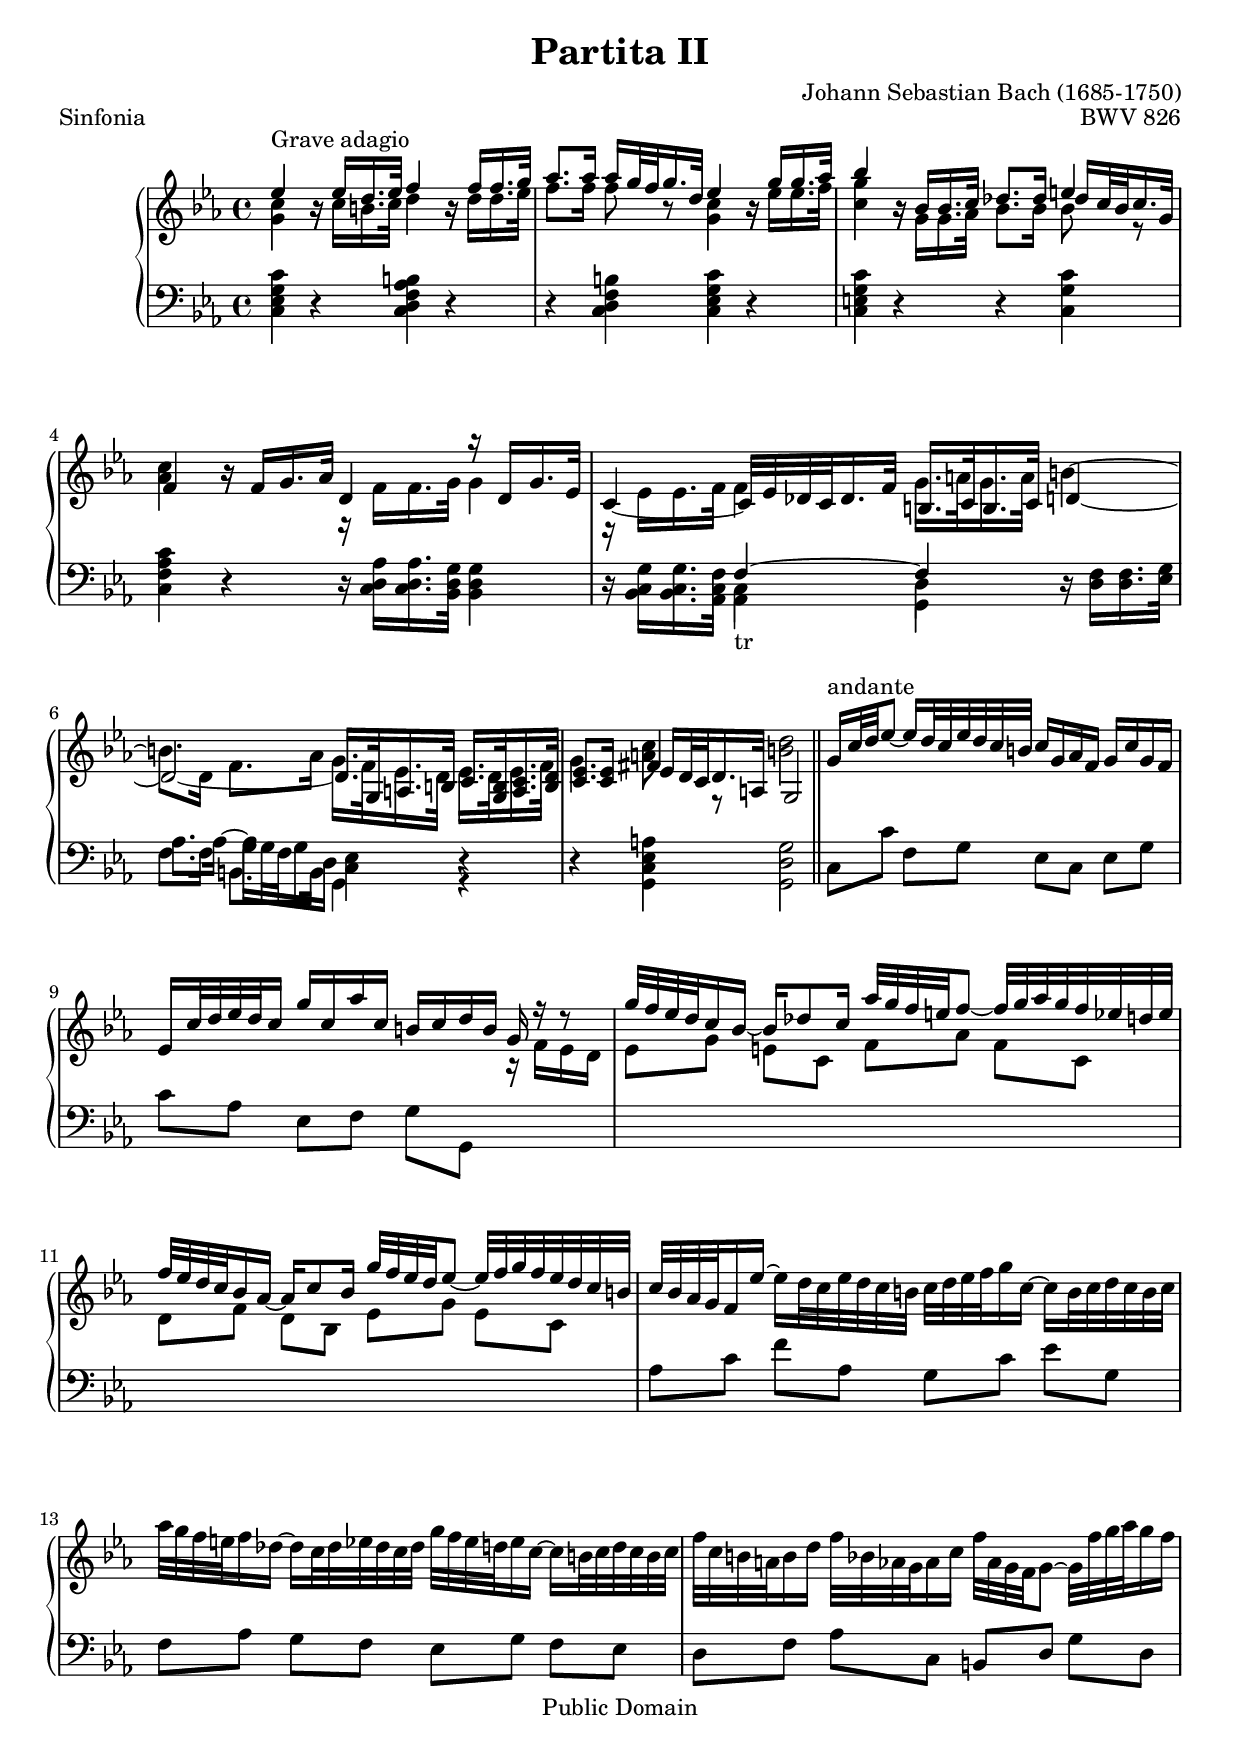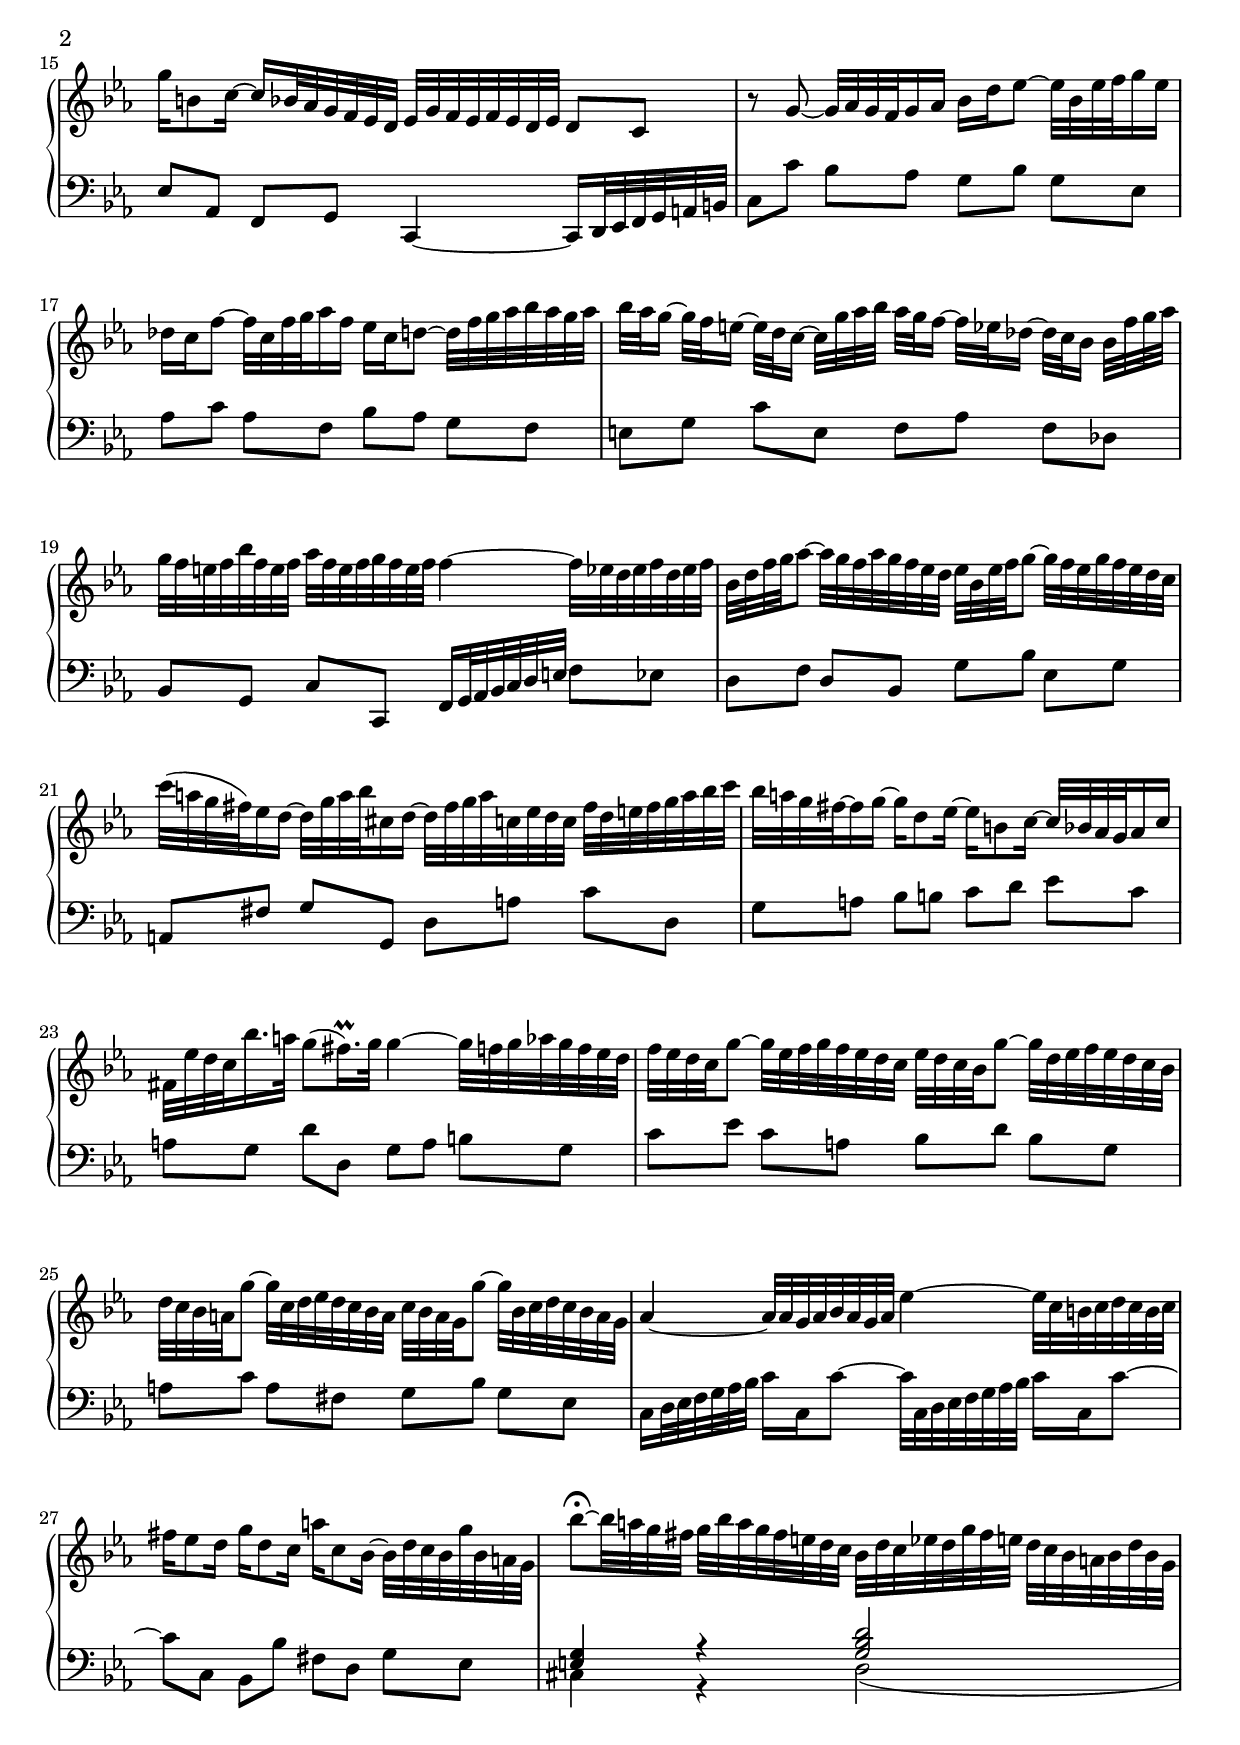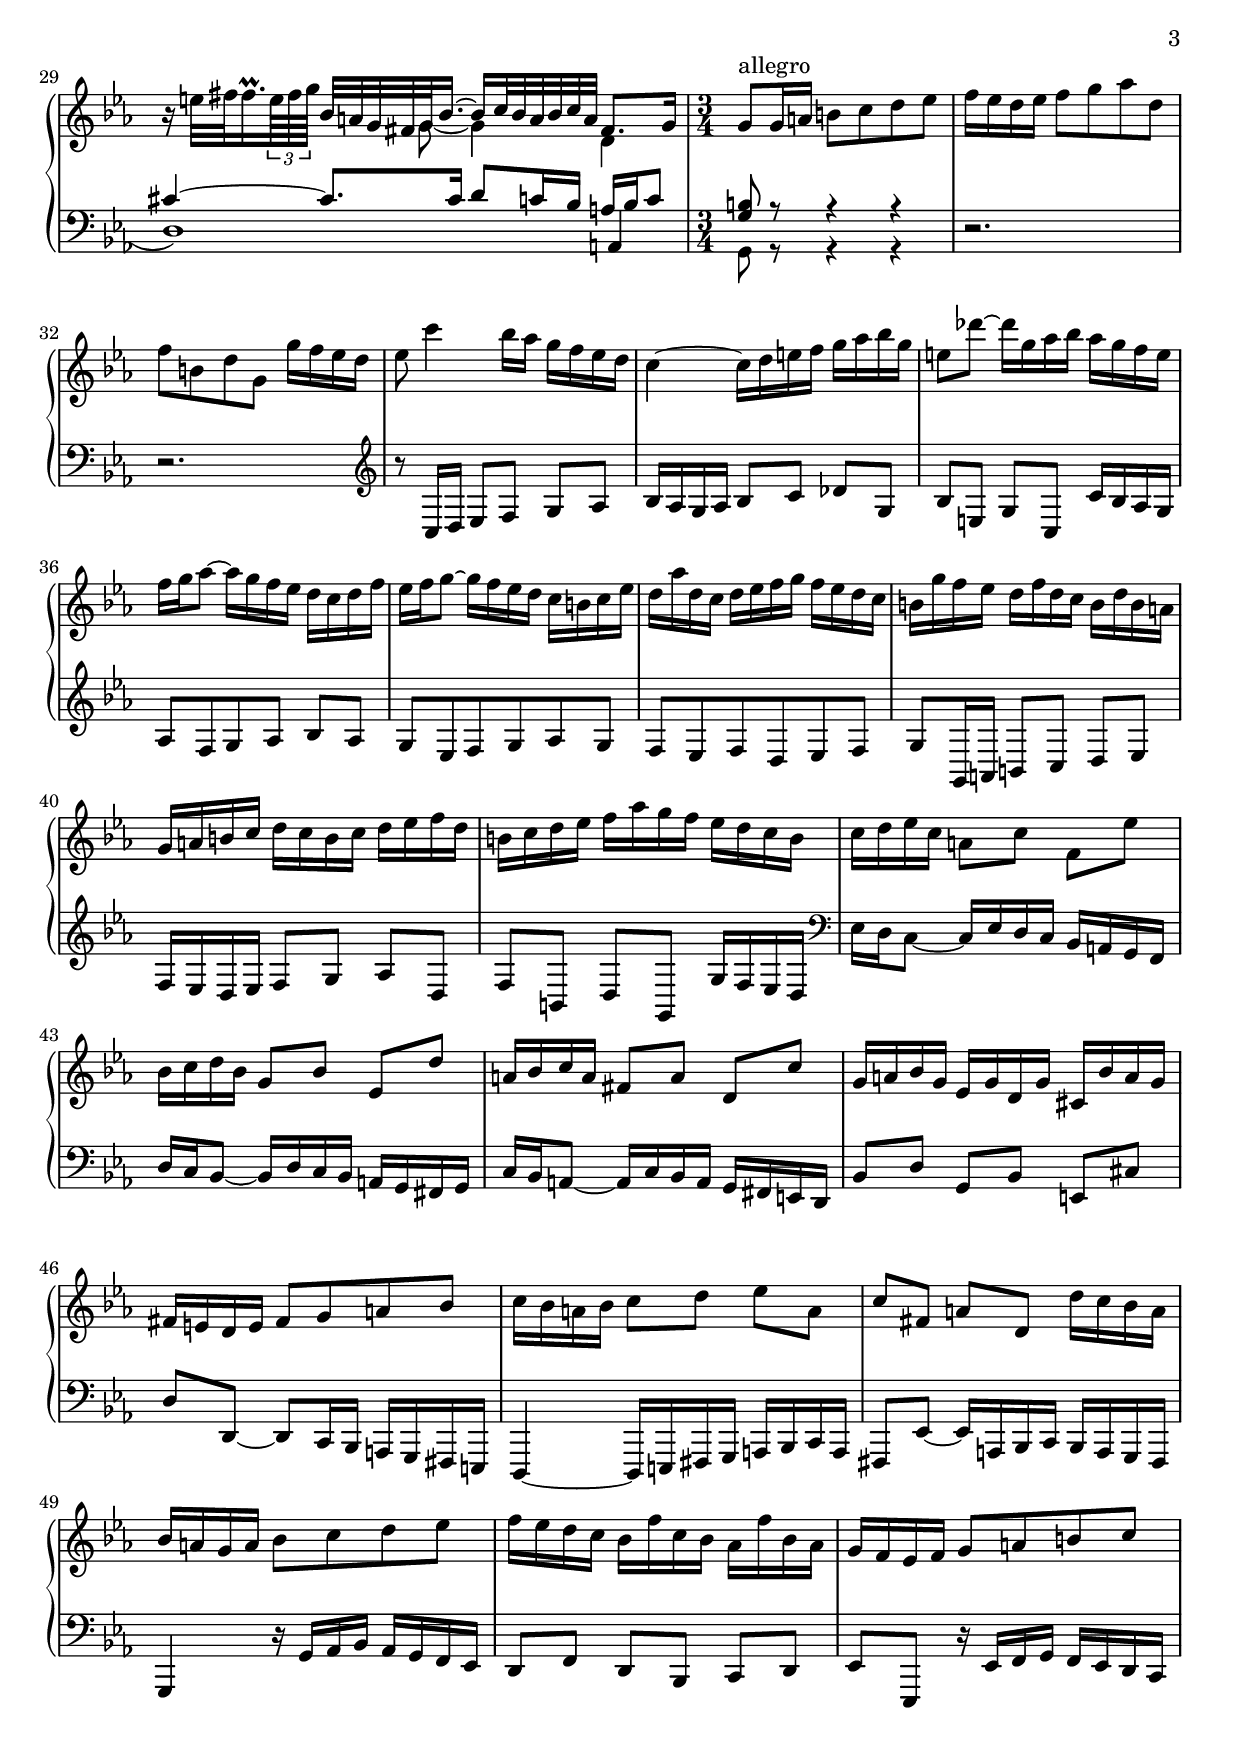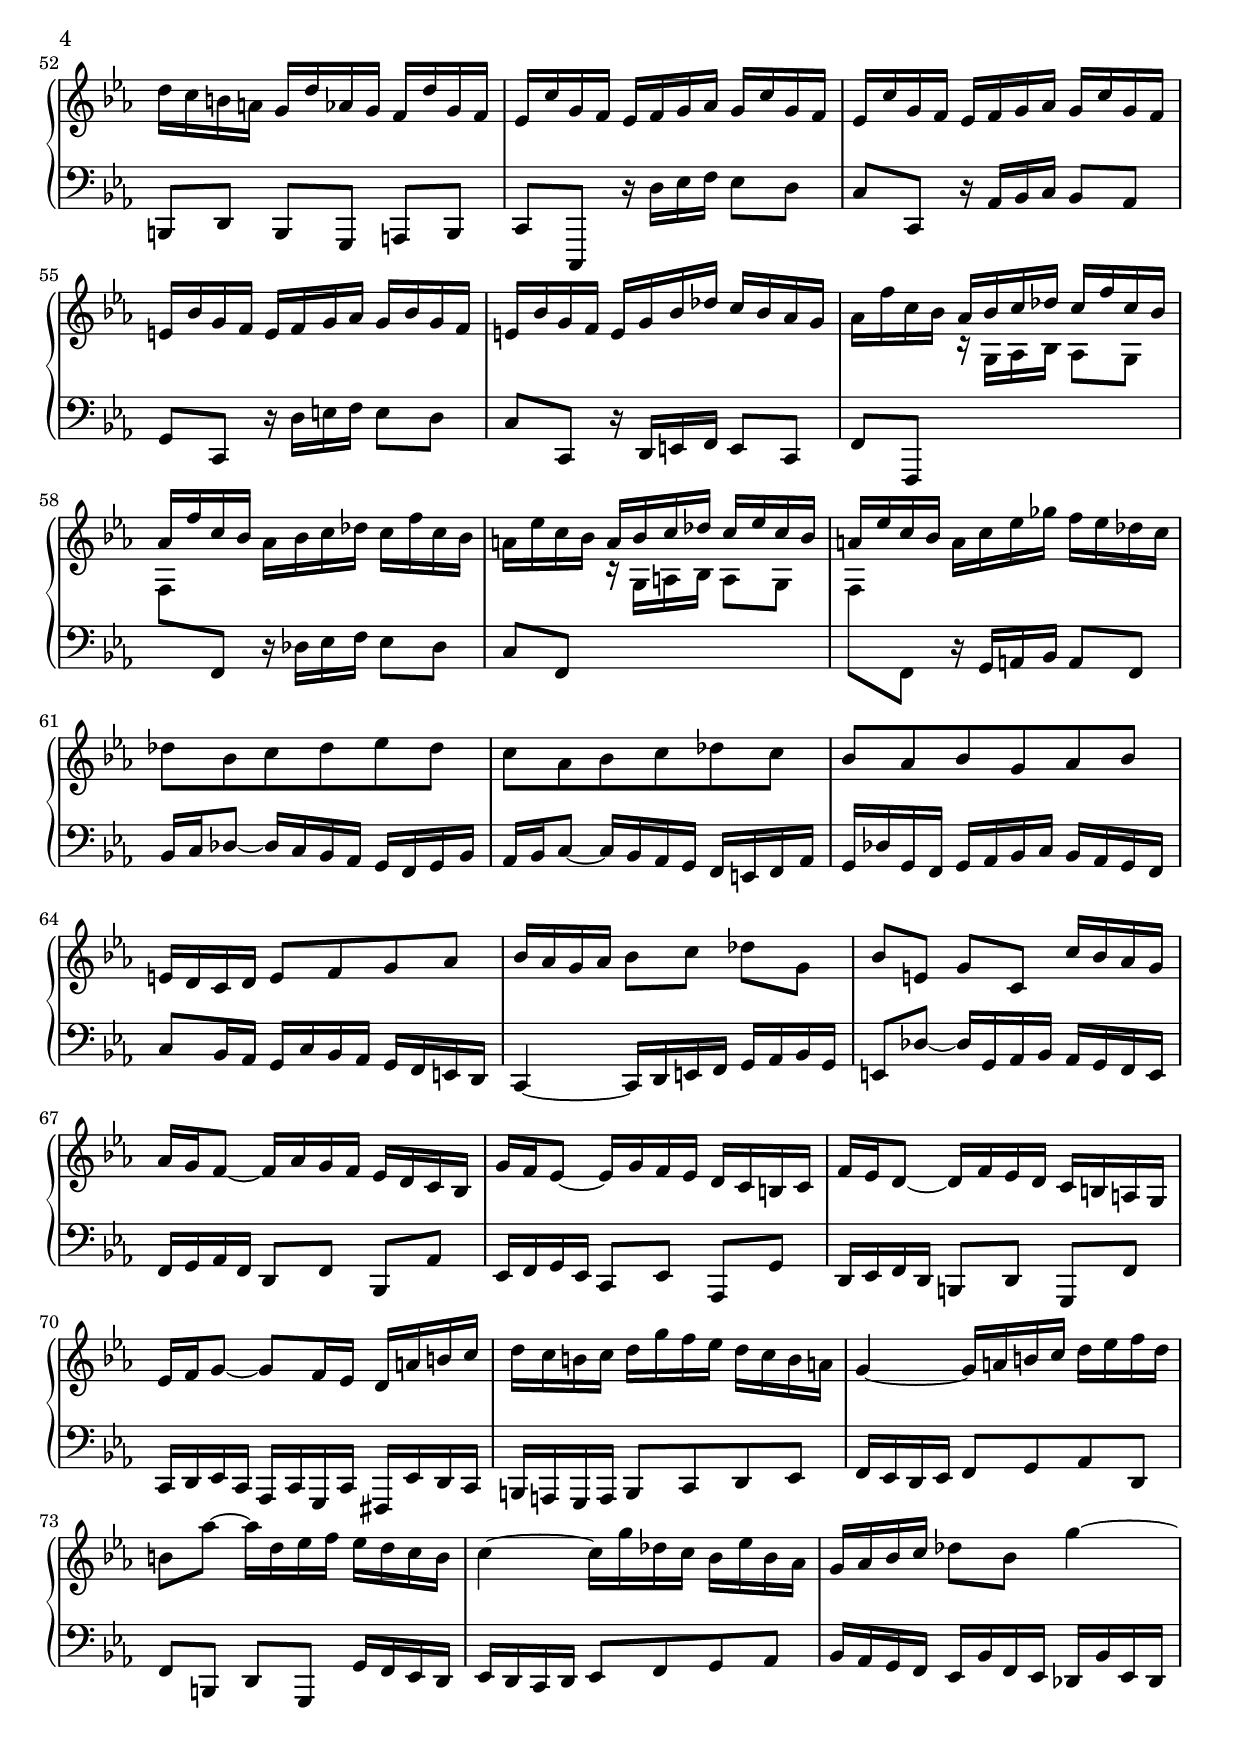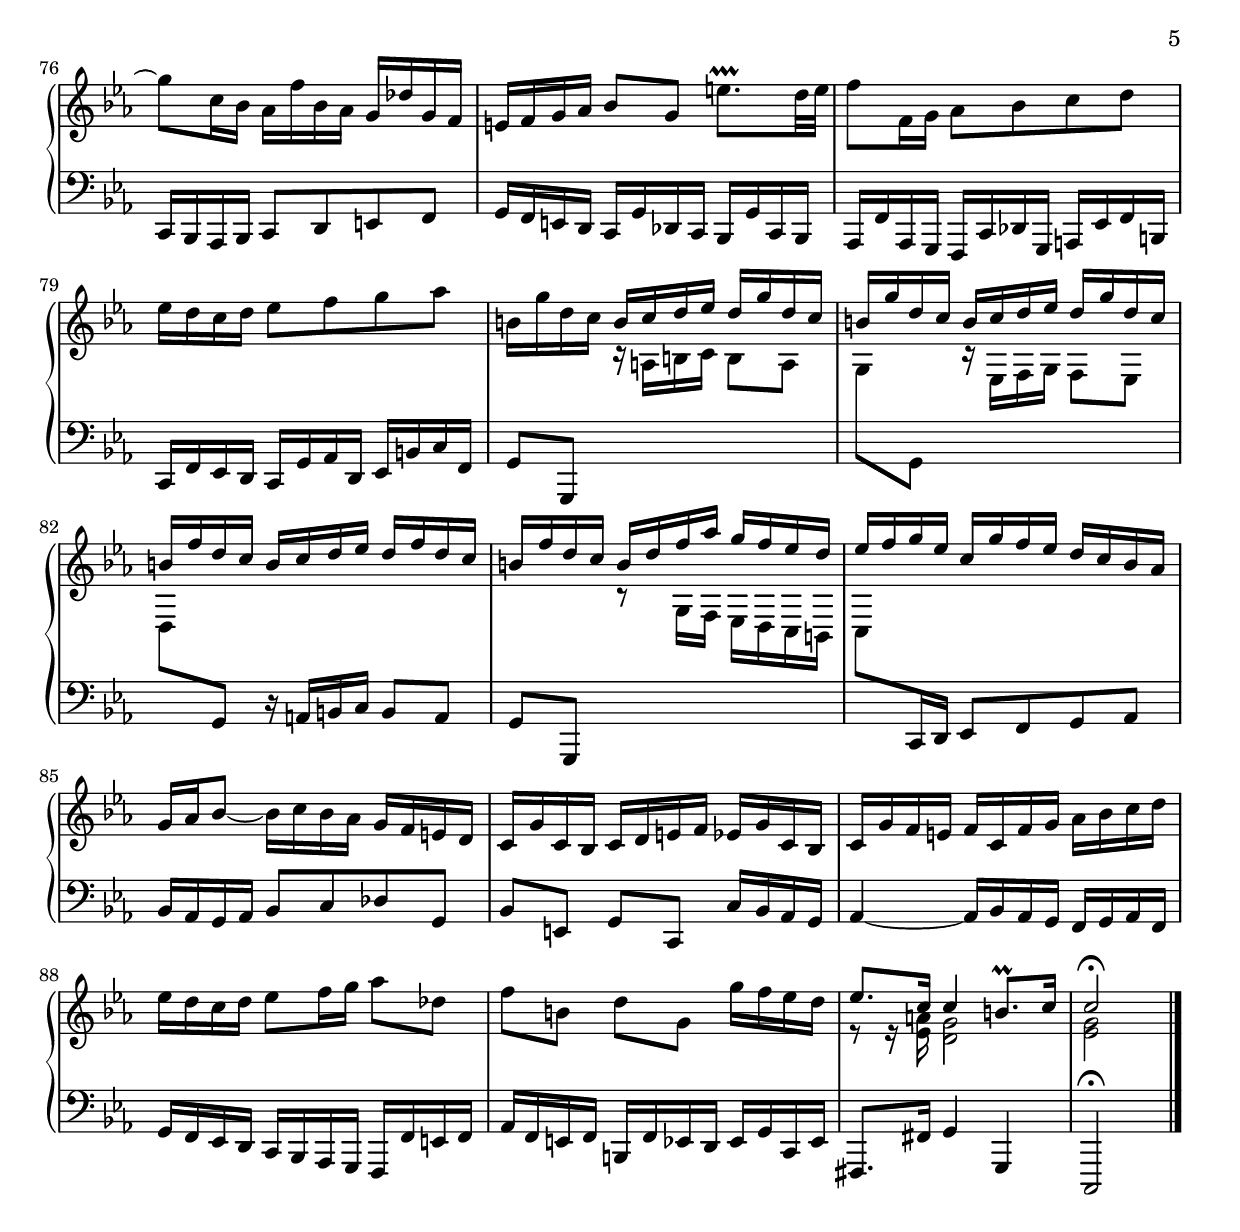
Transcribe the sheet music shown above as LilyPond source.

\header {
  filename =    ""
  title =       "Partita II"
  piece =       "Sinfonia"
  description = "6 Partite per il clavicembalo, Partita II (c-minor)"
  opus =        "BWV 826"
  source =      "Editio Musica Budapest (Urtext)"
  composer =    "Johann Sebastian Bach (1685-1750)"
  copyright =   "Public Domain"
}

\version "1.3.146"

global =  \notes {
	\time 4/4
	\key es \major
	\skip 1*7
	\bar "||"
	\skip 1*22
	\time 3/4
	\skip 2.*62
	\bar "|."
}
  
hoyreOpp =  \notes\relative c''  {
	\stemUp
	es4^"Grave adagio" r16 [es d16. es32] f4 r16 [f16 f16. g32] |
	[as8. as16] [as16 g32 f g16. d32] es4 r16 [g g16. as32] |
%3
	bes4 r16 [bes,16 bes16. c32] [des8. des16] 
	< 
		{ \stemUp e4 }
		\\
		\\ 
		{  [des16 c32 bes c16. g32] }
	>
%4
	f4 \stemBoth r16 [f g16. as32] \stemUp d,4 r16 [d g16. es32] |
	c4 ~ [c32 es des c des16. f32] [b,16. c32 b16. c32] d4 ~ |
	d2 ~ [d16. g,32 a16. b32] [c16. <b32 g> <c16. a> <d32 b>] |
	<[es8. c> <es16 c>]
	 <
		{  fis4 }\\
		\\
		{  [es16 d32 c d16. a32] }
	> g2
}

hoyreNed =  \notes\relative c'' {
	\clef violin
	\stemDown
	<c4 g> r16 [c b16. c32] d4 r16 [d d16. es32] |
	[f8. f16] f8 r <c4 g> r16 [es16 es16. f32] |
	<c4 g' > r16 [g16 g16. as32] [bes8. bes16] bes8 r |
	<c4 as> r16 s16*3 r16 [f, f16. g32] g4 |
%5
	r16 [es es16. f32] f4 [g16. a32 g16. a32] b4 ~ |
	[b8. d,16] [f8. as16] [g16. f32 es16. d32] [es16. d32 es16. f32] |
	g4 <c8 a> r <d2 b>
}

venstreOpp =  \notes\relative c' {
	\clef bass
	\stemUp
	<c4 g es> r <b as f d> r |
	r <b f d> <c g es> r |
	<c g e> r r <c g> |
	<c as f> r r16 <[as d,><as16. d,><g32 d>] <g4 d> |
%5
	r16 <[g c,><g16. c,><f32 c>] 
	<
		{ f4~ f}\\
		{ c4 d}
	> r16 [f f16. g32] |
%6
	[as8. as16]~ [as g32 f g16 d] <es4 c> r |
	r <a es c> <g2 d>
}

venstreNed =  \notes\relative c{
	\stemDown
	c4 r c r | r c c r | c r r c | c r r16 [c c16. bes32] bes4 |
	r16 [bes bes16. as32] as4_"tr" g r16 [d' d16. es32] |
	<
	  \\
	  {  s4 g} \\
	  \\
	  { [f8. f16] [b,8. b16] g4 r | }
	>
	r g g2	
}

andanteEn =  \notes\relative c''{
	[g16^"andante" c32 d es8~] [es16 d32 c es d c b] [c16 g as f] [g c g f] |
	[es16 c'32 d es d c16] [g' c, as' c,] [b c d b] g16 r16 r8 |
%10
	\stemUp [g'32 f es d c16 bes~] [bes des8 c16] 
	[as'32 g f e f8~] [f32 g as g f es d es] |
	[f es d c bes16 as~] [as c8 bes16] 
	[g'32 f es d es8~] [es32 f g f es d c b]
%12
	\stemBoth
	[c bes as g f16 es'~] [es d32 c es d c b]
	[c d es f g16 c,~] [c b32 c d c b c] |
	[as'32 g f e f16 des~] [des c32 des es des c des]
	[g f es d es16 c~] [c b32 c d c b c]
%14
	[f c b a b16 d] [f32 bes, as g as16 c] 
	[f32 as, g f g8~] [g32 f' g as g16 f] |
	[g16 b,8 c16~] [c16 bes32 as g f es d] [es g f es f es d es] [d8 c] |
%16
	r8 g'~ [g32 as g f g16 as] [bes16 d es8~] [es32 bes es f g16 es] |
	[des16 c f8~] [f32 c f g as16 f] [es c d8~] [d32 f g as bes as g as] |
%18
	[bes32 as g16~] [g32 f e16~] [e32 d c16~] [c32 g' as bes] 
	[as g f16~] [f32 es des16~] [des32 c bes16] [bes32 f' g as] |
%19
	[g f e f bes f e f] [as f e f g f e f] f4~ [f32 es d es f d es f] |
	[bes,32 d f g as8~] [as32 g f as g f es d] 
	[es bes es f g8~] [g32 f es g f es d c] |
%21
	[c'32( a g )fis es16 d~] [d32 g a bes cis,16 d] ~
	[d32 fis g a c, es d c] [fis d e fis g a bes c] |
%22
	[bes32 a g fis ~ fis16 g~] [g d8 es16~] 
	[es16 b8 c16~] [c32 bes as g as16 c]
%23
	[fis,32 es' d c bes'16. a32] [g8( )fis16.-\prall g32] g4~ 
	[g32 f g as g f es d ] |
	[f32 es d c g'8~] [g32 es f g f es d c] [es d c bes g'8~] 
	[g32 d es f es d c bes] |
%25
	[d c bes a g'8~] [g32 c, d es d c bes a] [c bes a g g'8~] 
	[g32 bes, c d c bes a g] |
	as4~ [as32 as g as bes as g as] es'4~ [es32 c b c d c b c] |
	[fis16 es8 d16] [g16 d8 c16] [a'16 c,8 bes16~] [bes32 d c bes g' bes, a g]
%28
	[bes'8-\fermata~ bes32 a g fis] [g bes a g fis e d c] [bes d c es d g fis e]
	[d c bes a bes d bes g] |
	r16 [e'32 fis fis16.-\prall \times 2/3 { e64 fis g] }  
	<
           { [bes,32 a g fis g32 bes16.~]
	     [bes16 c32 bes a bes c a] [fis8. g16] } \\
	   { s8 g8 ~ g4 d }
	>
}

andanteTo =  \notes\relative c{
%8
	[c8 c'] [f, g] [es c] [es g] |
	[c as] [es f] [g g,]
	\stemDown \translator Staff = treble r16 [f''16 es d] |
%10
	[es8 g] [e c] [f as] [f c] | 
	[d f] [d bes] [es g] [es c] |
	\stemBoth \translator Staff = bass [as c] [f as,] [g c] [es g,] | 
	[f as] [g f] [es g] [f es] |
%14
	[d f] [as c,] [b d] [g d] | 
	[es as,] [f g] c,4~ [c16 d32 es f g a b] |
	[c8 c'] [bes as] [g bes] [g es] |
	[as c] [as f] [bes as] [g f] |
	[e g] [c e,] [f as] [f des] |
	[bes g] [c c,] [f16 g32 as bes c d e] [f8 es] |
	[d f] [d bes] [g' bes] [es, g] |
	[a, fis'] [g g,] [d' a'] [c d,] |
%22
	[g a] [bes b] [c d] [es c] |
	[a g] [d' d,] [g a] [b g] |
	[c es] [c a] [bes d] [bes g] |
	[a c] [a fis] [g bes] [g es] |
%26
	[c16 d32 es f g as bes] [c16 c, c'8~] [c32 c, d es f g as bes][c16 c, c'8~]|
	[c c,] [bes bes'] [fis d] [g es] |
	<
		{  <g4 e> r <d'2 bes g>  | 
		  cis4~ [cis8. cis16] [d8 c16 bes] [a16 bes c8] 
		| } \\
		{  cis,4 r d2( | )d1  }
		\\
		{  s1 s2. a4 } 
	>
}

allegroEn =  \notes\relative c''{
%30
	[g8^"allegro" g16 a] [b8 c d es] |
	[f16 es d es] [f8 g as d,] |
	[f b, d g,] [g'16 f es d] |
	es8 c'4 [bes16 as] [g f es d] |
	c4~ [c16 d e f] [g as bes g] |
	[e8 des'~] [des16 g, as bes] [as g f e] |
	[f g as8~] [as16 g f es] [d c d f] |
%37
	[es f g8~] [g16 f es d] [c b c es] |
	[d as' d, c] [d es f g] [ f es d c] |
	[b g' f es] [d f d c] [b d b a] |
	[g a b c] [d c b c] [d es f d] |
	[b c d es] [f as g f] [es d c b] |
	[c d es c] [a8 c] [f, es'] |
%43
	[bes16 c d bes] [g8 bes] [es, d'] |
	[a16 bes c a] [fis8 a] [d, c'] |
	[g16 a bes g] [es g d g] [cis, bes' a g] |
	[fis e d e] [fis8 g a bes] |
	[c16 bes a bes] [c8 d] [es a,] |
	[c fis,] [a d,] [d'16 c bes a]
%49
	[bes a g a] [bes8 c d es] | 
	[f16 es d c] [bes f' c bes] [as f' bes, as] |
	[g16 f es f] [g8 a b c] | 
	[d16 c b a] [g d' as g] [f d' g, f] |
	[es c' g f] [es f g as] [g c g f] | 
	[es c' g f] [es f g as] [g c g f]
%55
	[e bes' g f] [e f g as] [g bes g f] | 
	[e bes' g f] [e g bes des] [c bes as g]|
	[as f' c bes] \stemUp [as bes c des] [ c f c bes] | 
	[as f' c bes] \stemBoth [as bes c des] [c f c bes] |
	[a es' c bes] \stemUp [a bes c des] [c es c bes] |
	[a es' c bes] \stemBoth [a c es ges] [f es des c] |
%61
	[des8 bes c des es des] | 
	[c as bes c des c] [bes as bes g as bes] |
	[e,16 d c d] [e8 f g as] | 
	[bes16 as g as] [bes8 c] [des g,] |
	[bes e,] [g c,] [c'16 bes as g]
%67
	[as g f8~] [f16 as g f] [es d c bes] | 
	[g' f es8~] [es16 g f es] [d c b c] |
	[f es d8~] [d16 f es d] [c b a g] | 
	[es' f g8~] [g f16 es] [d a' b c] |
	[d c b c] [d g f es] [d c b a] | 
	g4~ [g16 a b c] [d es f d]
%73
	[b8 as'~] [as16 d, es f] [es d c b] | 
	c4~ [c16 g' des c] [bes es bes as] |
	[g as bes c] [des8 bes] g'4~ | 
	[g8 c,16 bes] [as f' bes, as] [g des' g, f] |
	[e f g as] [bes8 g] [e'8.-\prallprall d32 e] |
%78
	[f8 f,16 g] [as8 bes c d] | 
	[es16 d c d] [es8 f g as] |
	[b,16 g' d c] \stemUp [b c d es] [d g d c] | 
	[b g' d c] [b c d es] [d g d c] |
	[b f' d c] [b c d es] [d f d c] | 
	[b f' d c] [b d f as] [g f es d] |
%84
	[es f g es] [c g' f es] [d c bes as] | 
	\stemBoth [g as bes8~] [bes16 c bes as] [g f e d] | 
	[c g' c, bes] [c d e f] [es g c, bes] |
	[c g' f e] [f c f g] [as bes c d] | [es d c d] [es8 f16 g] [as8 des,] |
	[f b,] [d g,] [g'16 f es d] | 
	<
		{ [es8. c16] c4 ~ [b8.-\prall c16] | c2-\fermata }\\
		{ r8 r16 <a16 es> <g2 d> | <g es> }
	>
}
allegroTo =  \notes\relative c'{
	\clef bass
%30
	<
		{  <b8 g> r r4 r }\\
		{  g,8 r8 r4 r }
	>
	r2. | r2. | 	
	\clef treble r8 [c16 d] [es8 f] [g as] |
	[bes16 as g as][bes8 c] [des g,]  
	[bes e,][g c,][c'16 bes as g] | [as8 f g as][bes as] | 
	[g es f g as g] | [f es f d es f] | [g g,16 a] [b8 c] [d es] |
	[f16 es d es][f8 g][as d,] |
	[f b,][d g,][g'16 f es d] | \clef bass
	[es d c8~][c16 es d c][bes a g f] |
%43
	[d' c bes8~][bes16 d c bes][a g fis g] |
	[c bes a8~][a16 c bes a][g fis e d] | [bes'8 d][g, bes][e, cis'] |
	[d8 d,~][d c16 bes][a g fis e] | d4~ [d16 e fis g][a bes c a]
%48
	[fis8 es'~][es16 a, bes c][bes a g fis] |
	g4 r16 [g' as bes][as g f es] | [d8 f][d bes][c d] |
	[es es,] r16 [es' f g][f es d c] | [b8 d][b g][a b] |
	[c c,] r16 [d''16 es f][es8 d] | [c c,] r16 [as' bes c][bes8 as] |
	[g c,] r16 [d' e f][e8 d] | [c c,] r16 [d e f][e8 c]
%57
	[f f,] \stemDown \translator Staff = treble r16 [g'' as bes][as8 g] |
	[f  \stemBoth \translator Staff = bass f,] r16 [des'16 es f][es8 des] |
	[c f,] \stemDown \translator Staff = treble r16 [g' a bes][a8 g] | 
	[f \stemDown \translator Staff = bass f,] \stemBoth r16 [g a bes][a8 f] |
	[bes16 c des8~][des16 c bes as][g f g bes] |
%62
	[as bes c8~][c16 bes as g][f e f as] | 
	[g des' g, f][g as bes c][bes as g f] | 
	[c'8 bes16 as][g c bes as][g f e d] |
	c4~ [c16 d e f][g as bes g] | 
	[e8 des'~][des16 g, as bes][as g f e] |
%67
	[f g as f][d8 f][bes, as'] | 
	[es16 f g es][c8 es][as, g'] |
	[d16 es f d][b8 d][g, f'] | 
	[c16 d es c][as c g c][fis, es' d c] |
	[b a g a][b8 c d es] | 
	[f16 es d es][f8 g as d,] |
%73
	[f b,][d g,][g'16 f es d] | 
	[es d c d][es8 f g as] |
	[bes16 as g f][es bes' f es][des bes' es, des] |
	[c bes as bes][c8 d e f] | 
	[g16 f e d][c g' des c][bes g' c, bes] |
	[as f' as, g][f c' des g,][a es' f b,]
%79
	[c f es d][c g' as d,][es b' c f,] | 
	[g8 g,] \stemDown \translator Staff = treble r16 [a'' b c][b8 a] |
	[g \translator Staff = bass g,] \translator Staff = treble
		r16 [es' f g][f8 es] | 
	[d \stemBoth \translator Staff = bass g,] r16 [a b c][b8 a] |
	[g8 g,] \stemDown \translator Staff = treble r8 [g''16 f][es d c b] |
	[c8 \stemBoth \translator Staff = bass c,16 d][es8 f g as] | 
	[bes16 as g as][bes8 c des g,] |
%86
	[bes e,][g c,][c'16 bes as g] | as4~ [as16 bes as g][f g as f] |
	[g f es d][c bes as g][f f' e f] | [as f e f][b, f' es d][es g c, es] |
	[fis,8. fis'16] g4 g, | c,2-\fermata
}

\score {
     \context PianoStaff < 
      \context Staff = treble < 
        \global 
        { \hoyreOpp \andanteEn \allegroEn }
        \context Voice = HN \hoyreNed
      >
      \context Staff = bass <
        \global
        { \venstreOpp \andanteTo \allegroTo }
	\venstreNed
      >
    >
  \paper {}
}

% EOF



